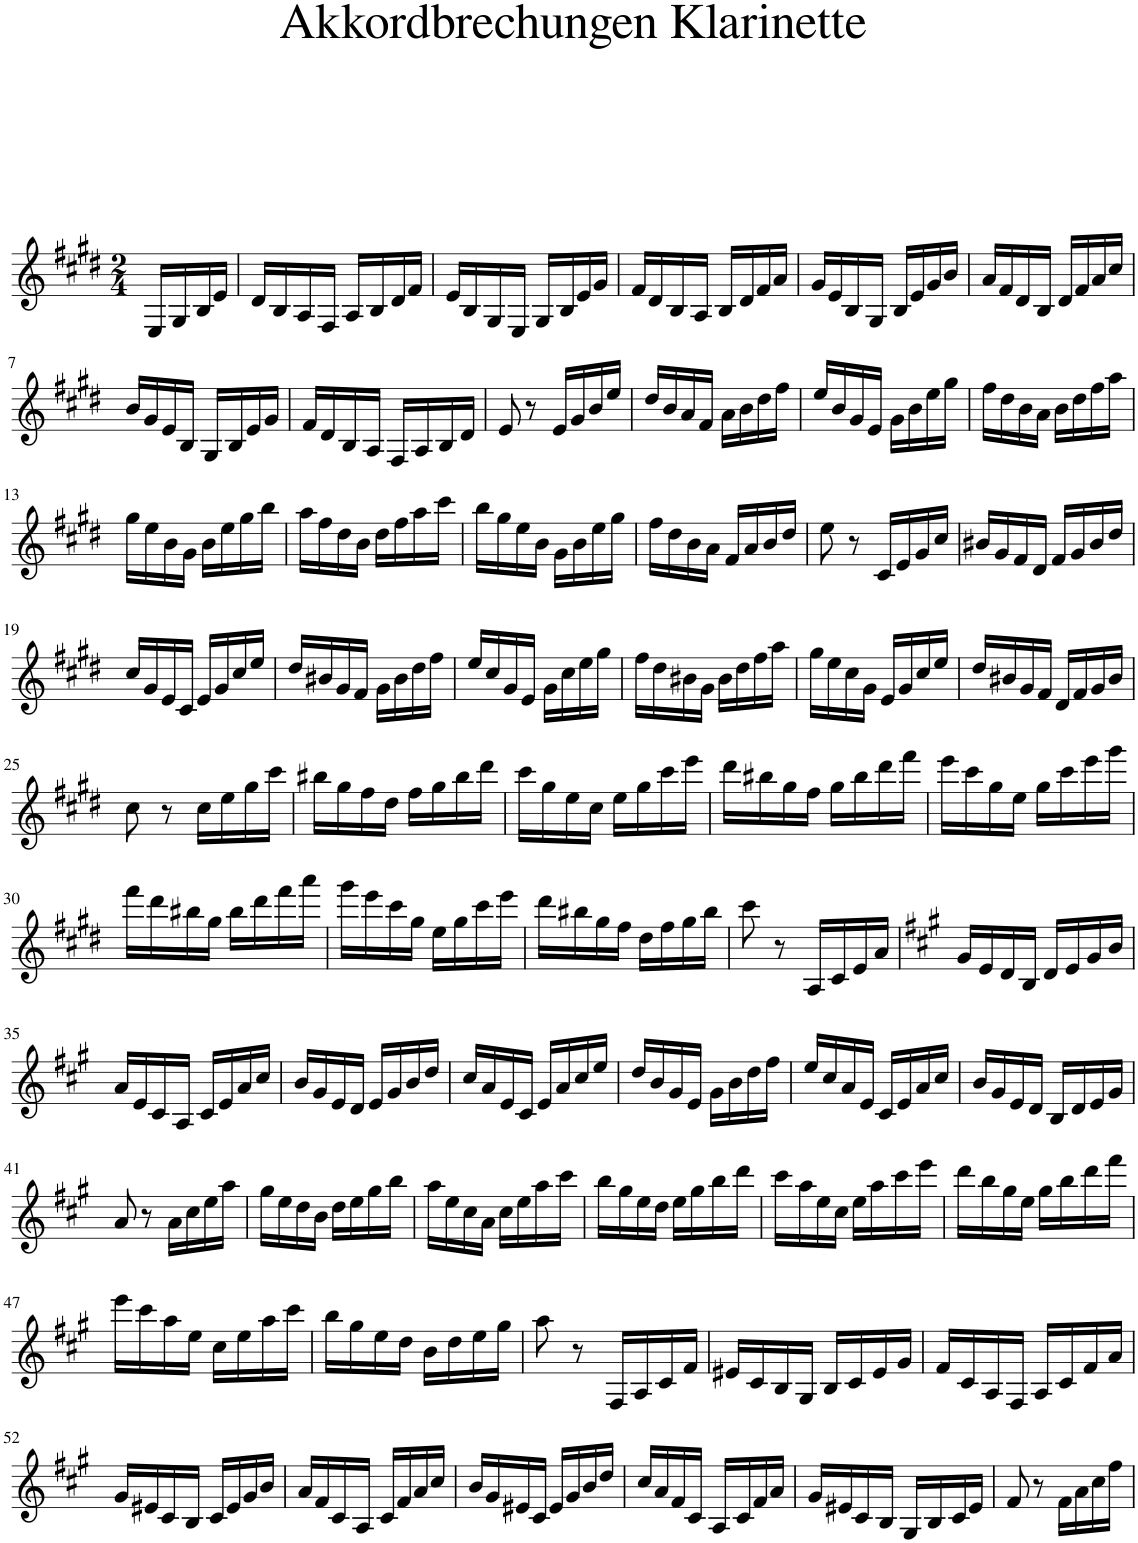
**kern
*part1
*staff1
*I"B Klarinette
*I'B Kl.
*clefG2
*Trd1c2
*k[f#c#g#d#]
*M2/4
=1
16E/LL
16G#/
16B/
16e/JJ
=2
16d#/LL
16B/
16A/
16F#/JJ
16A/LL
16B/
16d#/
16f#/JJ
=3
16e/LL
16B/
16G#/
16E/JJ
16G#/LL
16B/
16e/
16g#/JJ
=4
16f#/LL
16d#/
16B/
16A/JJ
16B/LL
16d#/
16f#/
16a/JJ
=5
16g#/LL
16e/
16B/
16G#/JJ
16B/LL
16e/
16g#/
16b/JJ
=6
16a/LL
16f#/
16d#/
16B/JJ
16d#/LL
16f#/
16a/
16cc#/JJ
!!LO:LB:g=z
=7
16b/LL
16g#/
16e/
16B/JJ
16G#/LL
16B/
16e/
16g#/JJ
=8
16f#/LL
16d#/
16B/
16A/JJ
16F#/LL
16A/
16B/
16d#/JJ
=9
8e/
8r
16e/LL
16g#/
16b/
16ee/JJ
=10
16dd#/LL
16b/
16a/
16f#/JJ
16a\LL
16b\
16dd#\
16ff#\JJ
=11
16ee/LL
16b/
16g#/
16e/JJ
16g#\LL
16b\
16ee\
16gg#\JJ
=12
16ff#\LL
16dd#\
16b\
16a\JJ
16b\LL
16dd#\
16ff#\
16aa\JJ
!!LO:LB:g=z
=13
16gg#\LL
16ee\
16b\
16g#\JJ
16b\LL
16ee\
16gg#\
16bb\JJ
=14
16aa\LL
16ff#\
16dd#\
16b\JJ
16dd#\LL
16ff#\
16aa\
16ccc#\JJ
=15
16bb\LL
16gg#\
16ee\
16b\JJ
16g#\LL
16b\
16ee\
16gg#\JJ
=16
16ff#\LL
16dd#\
16b\
16a\JJ
16f#/LL
16a/
16b/
16dd#/JJ
=17
8ee\
8r
16c#/LL
16e/
16g#/
16cc#/JJ
=18
16b#X/LL
16g#/
16f#/
16d#/JJ
16f#/LL
16g#/
16b#/
16dd#/JJ
!!LO:LB:g=z
=19
16cc#/LL
16g#/
16e/
16c#/JJ
16e/LL
16g#/
16cc#/
16ee/JJ
=20
16dd#/LL
16b#X/
16g#/
16f#/JJ
16g#\LL
16b#\
16dd#\
16ff#\JJ
=21
16ee/LL
16cc#/
16g#/
16e/JJ
16g#\LL
16cc#\
16ee\
16gg#\JJ
=22
16ff#\LL
16dd#\
16b#X\
16g#\JJ
16b#\LL
16dd#\
16ff#\
16aa\JJ
=23
16gg#\LL
16ee\
16cc#\
16g#\JJ
16e/LL
16g#/
16cc#/
16ee/JJ
=24
16dd#/LL
16b#X/
16g#/
16f#/JJ
16d#/LL
16f#/
16g#/
16b#/JJ
!!LO:LB:g=z
=25
8cc#\
8r
16cc#\LL
16ee\
16gg#\
16ccc#\JJ
=26
16bb#X\LL
16gg#\
16ff#\
16dd#\JJ
16ff#\LL
16gg#\
16bb#\
16ddd#\JJ
=27
16ccc#\LL
16gg#\
16ee\
16cc#\JJ
16ee\LL
16gg#\
16ccc#\
16eee\JJ
=28
16ddd#\LL
16bb#X\
16gg#\
16ff#\JJ
16gg#\LL
16bb#\
16ddd#\
16fff#\JJ
=29
16eee\LL
16ccc#\
16gg#\
16ee\JJ
16gg#\LL
16ccc#\
16eee\
16ggg#\JJ
!!LO:LB:g=z
=30
16fff#\LL
16ddd#\
16bb#X\
16gg#\JJ
16bb#\LL
16ddd#\
16fff#\
16aaa\JJ
=31
16ggg#\LL
16eee\
16ccc#\
16gg#\JJ
16ee\LL
16gg#\
16ccc#\
16eee\JJ
=32
16ddd#\LL
16bb#X\
16gg#\
16ff#\JJ
16dd#\LL
16ff#\
16gg#\
16bb#\JJ
=33
8ccc#\
8r
16A/LL
16c#/
16e/
16a/JJ
=34
*k[f#c#g#]
16g#/LL
16e/
16d/
16B/JJ
16d/LL
16e/
16g#/
16b/JJ
!!LO:LB:g=z
=35
16a/LL
16e/
16c#/
16A/JJ
16c#/LL
16e/
16a/
16cc#/JJ
=36
16b/LL
16g#/
16e/
16d/JJ
16e/LL
16g#/
16b/
16dd/JJ
=37
16cc#/LL
16a/
16e/
16c#/JJ
16e/LL
16a/
16cc#/
16ee/JJ
=38
16dd/LL
16b/
16g#/
16e/JJ
16g#\LL
16b\
16dd\
16ff#\JJ
=39
16ee/LL
16cc#/
16a/
16e/JJ
16c#/LL
16e/
16a/
16cc#/JJ
=40
16b/LL
16g#/
16e/
16d/JJ
16B/LL
16d/
16e/
16g#/JJ
!!LO:LB:g=z
=41
8a/
8r
16a\LL
16cc#\
16ee\
16aa\JJ
=42
16gg#\LL
16ee\
16dd\
16b\JJ
16dd\LL
16ee\
16gg#\
16bb\JJ
=43
16aa\LL
16ee\
16cc#\
16a\JJ
16cc#\LL
16ee\
16aa\
16ccc#\JJ
=44
16bb\LL
16gg#\
16ee\
16dd\JJ
16ee\LL
16gg#\
16bb\
16ddd\JJ
=45
16ccc#\LL
16aa\
16ee\
16cc#\JJ
16ee\LL
16aa\
16ccc#\
16eee\JJ
=46
16ddd\LL
16bb\
16gg#\
16ee\JJ
16gg#\LL
16bb\
16ddd\
16fff#\JJ
!!LO:LB:g=z
=47
16eee\LL
16ccc#\
16aa\
16ee\JJ
16cc#\LL
16ee\
16aa\
16ccc#\JJ
=48
16bb\LL
16gg#\
16ee\
16dd\JJ
16b\LL
16dd\
16ee\
16gg#\JJ
=49
8aa\
8r
16F#/LL
16A/
16c#/
16f#/JJ
=50
16e#X/LL
16c#/
16B/
16G#/JJ
16B/LL
16c#/
16e#/
16g#/JJ
=51
16f#/LL
16c#/
16A/
16F#/JJ
16A/LL
16c#/
16f#/
16a/JJ
!!LO:LB:g=z
=52
16g#/LL
16e#X/
16c#/
16B/JJ
16c#/LL
16e#/
16g#/
16b/JJ
=53
16a/LL
16f#/
16c#/
16A/JJ
16c#/LL
16f#/
16a/
16cc#/JJ
=54
16b/LL
16g#/
16e#X/
16c#/JJ
16e#/LL
16g#/
16b/
16dd/JJ
=55
16cc#/LL
16a/
16f#/
16c#/JJ
16A/LL
16c#/
16f#/
16a/JJ
=56
16g#/LL
16e#X/
16c#/
16B/JJ
16G#/LL
16B/
16c#/
16e#/JJ
=57
8f#/
8r
16f#\LL
16a\
16cc#\
16ff#\JJ
=
*-
